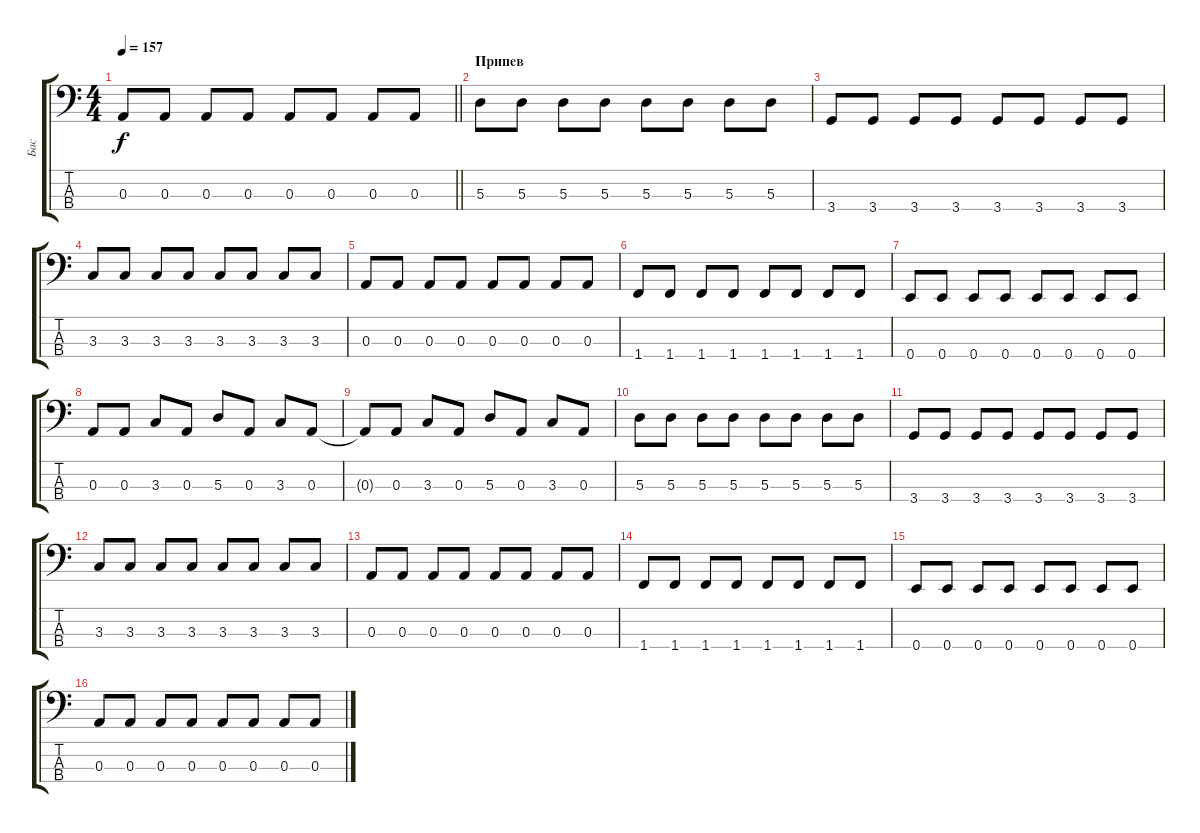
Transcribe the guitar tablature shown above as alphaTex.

\track ("Бас" "Бас") {instrument electricbassfinger}
\staff {score tabs}
\tuning (G2 D2 A1 E1) {hide}
\ts (4 4)
\tempo 157
\clef f4
\barLineRight lightlight
\ks c
0.3.8{dy f} 0.3.8 0.3.8 0.3.8 0.3.8 0.3.8 0.3.8 0.3.8 |
\section ("" "Припев")
5.3.8 5.3.8 5.3.8 5.3.8 5.3.8 5.3.8 5.3.8 5.3.8 |
3.4.8 3.4.8 3.4.8 3.4.8 3.4.8 3.4.8 3.4.8 3.4.8 |
3.3.8 3.3.8 3.3.8 3.3.8 3.3.8 3.3.8 3.3.8 3.3.8 |
0.3.8 0.3.8 0.3.8 0.3.8 0.3.8 0.3.8 0.3.8 0.3.8 |
1.4.8 1.4.8 1.4.8 1.4.8 1.4.8 1.4.8 1.4.8 1.4.8 |
0.4.8 0.4.8 0.4.8 0.4.8 0.4.8 0.4.8 0.4.8 0.4.8 |
0.3.8 0.3.8 3.3.8 0.3.8 5.3.8 0.3.8 3.3.8 0.3.8 |
0.3{t}.8 0.3.8 3.3.8 0.3.8 5.3.8 0.3.8 3.3.8 0.3.8 |
5.3.8 5.3.8 5.3.8 5.3.8 5.3.8 5.3.8 5.3.8 5.3.8 |
3.4.8 3.4.8 3.4.8 3.4.8 3.4.8 3.4.8 3.4.8 3.4.8 |
3.3.8 3.3.8 3.3.8 3.3.8 3.3.8 3.3.8 3.3.8 3.3.8 |
0.3.8 0.3.8 0.3.8 0.3.8 0.3.8 0.3.8 0.3.8 0.3.8 |
1.4.8 1.4.8 1.4.8 1.4.8 1.4.8 1.4.8 1.4.8 1.4.8 |
0.4.8 0.4.8 0.4.8 0.4.8 0.4.8 0.4.8 0.4.8 0.4.8 |
0.3.8 0.3.8 0.3.8 0.3.8 0.3.8 0.3.8 0.3.8 0.3.8
